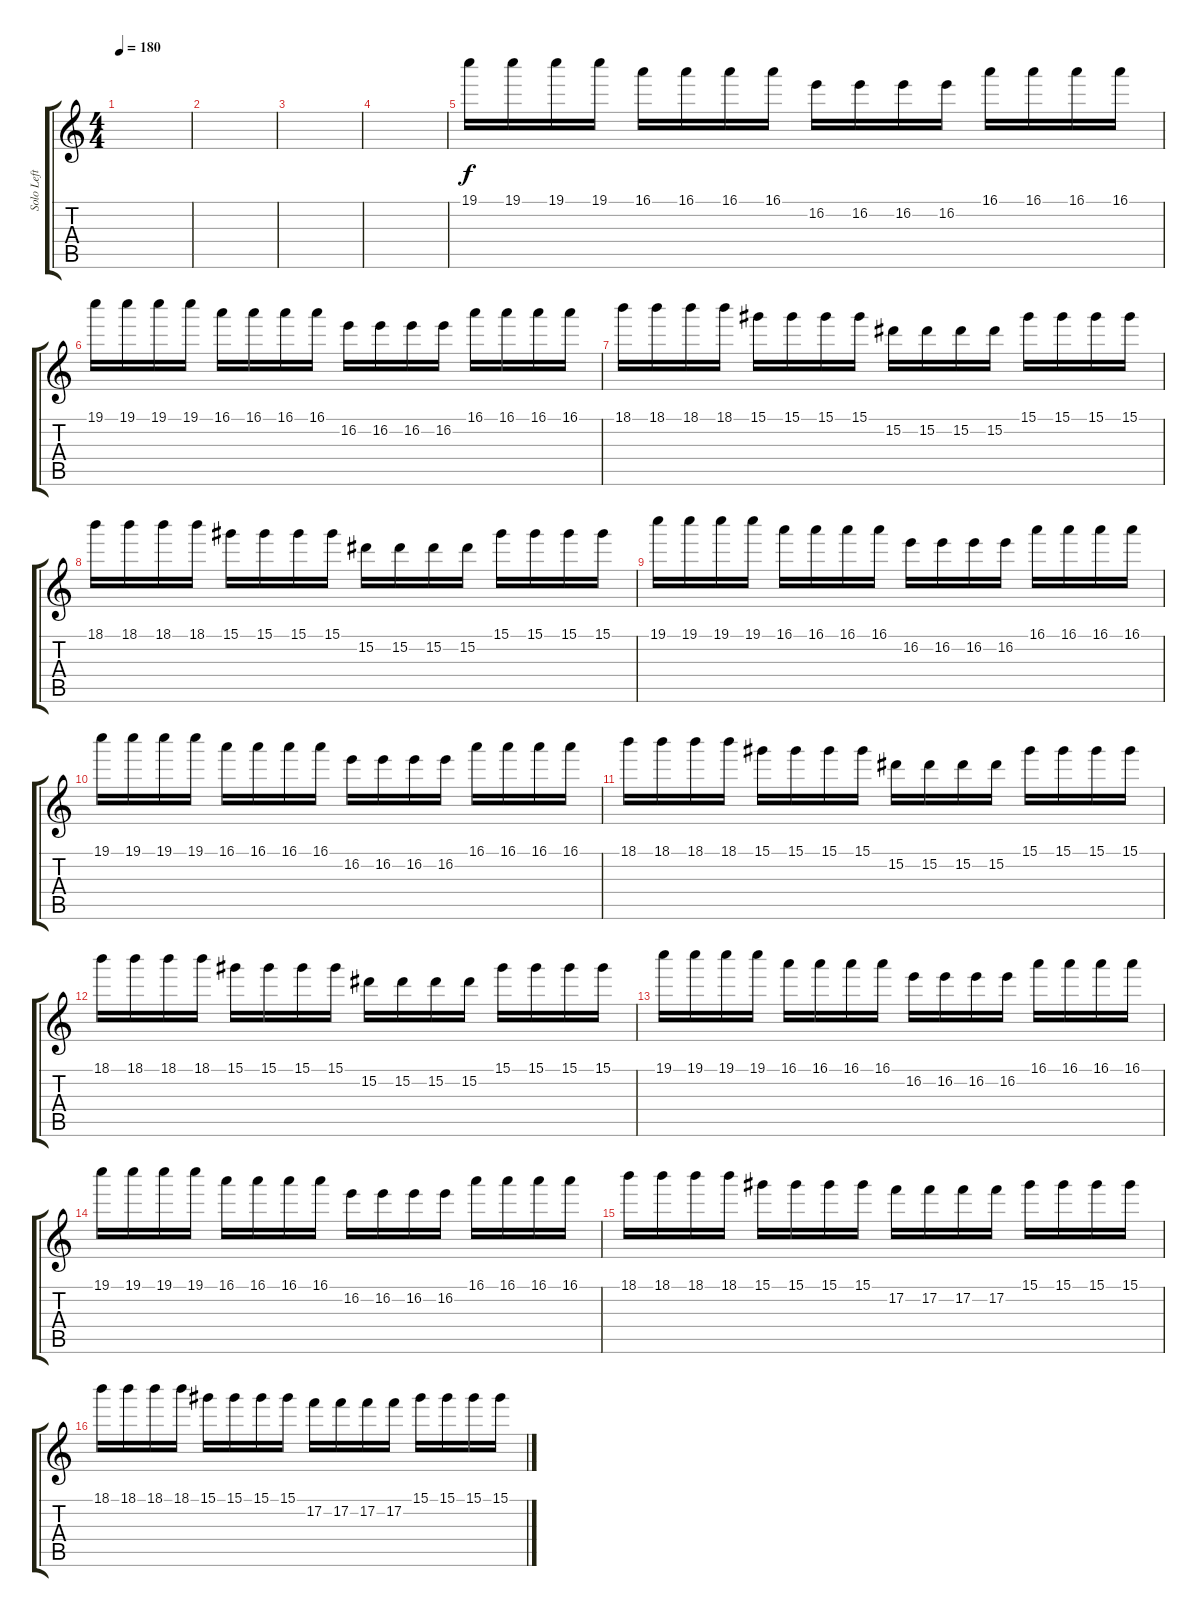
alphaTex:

\track ("Solo Left" "Solo Left") {instrument distortionguitar}
\staff {score tabs}
\tuning (F4 C4 G3 D3 A2 E2) {hide}
\ts (4 4)
\tempo 180
\clef g2
\ks c
|
|
|
|
19.1.16 19.1.16 19.1.16 19.1.16 16.1.16 16.1.16 16.1.16 16.1.16 16.2.16 16.2.16 16.2.16 16.2.16 16.1.16 16.1.16 16.1.16 16.1.16 |
19.1.16 19.1.16 19.1.16 19.1.16 16.1.16 16.1.16 16.1.16 16.1.16 16.2.16 16.2.16 16.2.16 16.2.16 16.1.16 16.1.16 16.1.16 16.1.16 |
18.1.16 18.1.16 18.1.16 18.1.16 15.1.16 15.1.16 15.1.16 15.1.16 15.2.16 15.2.16 15.2.16 15.2.16 15.1.16 15.1.16 15.1.16 15.1.16 |
18.1.16 18.1.16 18.1.16 18.1.16 15.1.16 15.1.16 15.1.16 15.1.16 15.2.16 15.2.16 15.2.16 15.2.16 15.1.16 15.1.16 15.1.16 15.1.16 |
19.1.16 19.1.16 19.1.16 19.1.16 16.1.16 16.1.16 16.1.16 16.1.16 16.2.16 16.2.16 16.2.16 16.2.16 16.1.16 16.1.16 16.1.16 16.1.16 |
19.1.16 19.1.16 19.1.16 19.1.16 16.1.16 16.1.16 16.1.16 16.1.16 16.2.16 16.2.16 16.2.16 16.2.16 16.1.16 16.1.16 16.1.16 16.1.16 |
18.1.16 18.1.16 18.1.16 18.1.16 15.1.16 15.1.16 15.1.16 15.1.16 15.2.16 15.2.16 15.2.16 15.2.16 15.1.16 15.1.16 15.1.16 15.1.16 |
18.1.16 18.1.16 18.1.16 18.1.16 15.1.16 15.1.16 15.1.16 15.1.16 15.2.16 15.2.16 15.2.16 15.2.16 15.1.16 15.1.16 15.1.16 15.1.16 |
19.1.16 19.1.16 19.1.16 19.1.16 16.1.16 16.1.16 16.1.16 16.1.16 16.2.16 16.2.16 16.2.16 16.2.16 16.1.16 16.1.16 16.1.16 16.1.16 |
19.1.16 19.1.16 19.1.16 19.1.16 16.1.16 16.1.16 16.1.16 16.1.16 16.2.16 16.2.16 16.2.16 16.2.16 16.1.16 16.1.16 16.1.16 16.1.16 |
18.1.16 18.1.16 18.1.16 18.1.16 15.1.16 15.1.16 15.1.16 15.1.16 17.2.16 17.2.16 17.2.16 17.2.16 15.1.16 15.1.16 15.1.16 15.1.16 |
18.1.16 18.1.16 18.1.16 18.1.16 15.1.16 15.1.16 15.1.16 15.1.16 17.2.16 17.2.16 17.2.16 17.2.16 15.1.16 15.1.16 15.1.16 15.1.16
